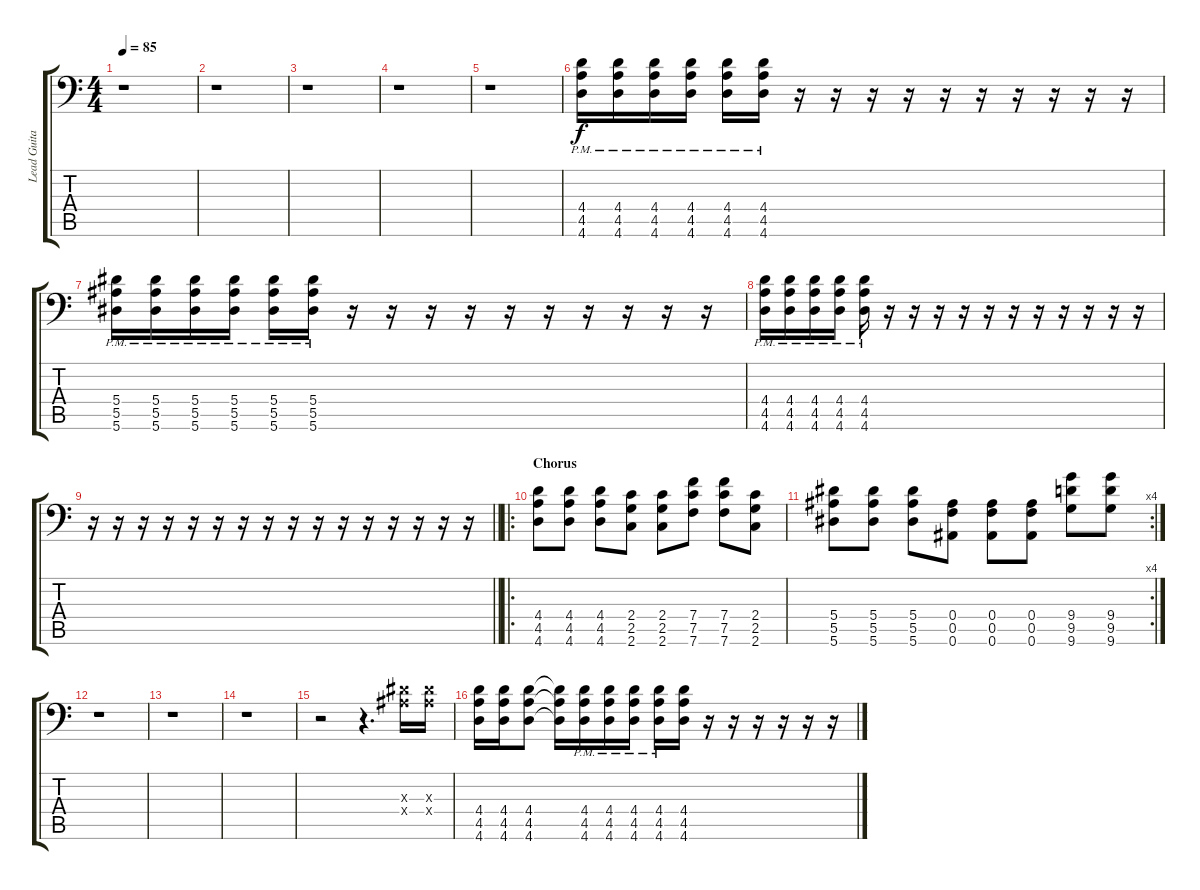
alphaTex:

\track ("Lead Guitar" "Lead Guita") {instrument distortionguitar}
\staff {score tabs}
\tuning (C4 G3 Eb3 Bb2 F2 Bb1) {hide}
\ts (4 4)
\tempo 85
\clef f4
\ks c
r.1{dy f} |
r.1 |
r.1 |
r.1 |
r.1 |
(4.4{pm} 4.5{pm} 4.6{pm}).16 (4.4{pm} 4.5{pm} 4.6{pm}).16 (4.4{pm} 4.5{pm} 4.6{pm}).16 (4.4{pm} 4.5{pm} 4.6{pm}).16 (4.4{pm} 4.5{pm} 4.6{pm}).16 (4.4{pm} 4.5{pm} 4.6{pm}).16 r.16 r.16 r.16 r.16 r.16 r.16 r.16 r.16 r.16 r.16 |
(5.4{pm} 5.5{pm} 5.6{pm}).16 (5.4{pm} 5.5{pm} 5.6{pm}).16 (5.4{pm} 5.5{pm} 5.6{pm}).16 (5.4{pm} 5.5{pm} 5.6{pm}).16 (5.4{pm} 5.5{pm} 5.6{pm}).16 (5.4{pm} 5.5{pm} 5.6{pm}).16 r.16 r.16 r.16 r.16 r.16 r.16 r.16 r.16 r.16 r.16 |
(4.4{pm} 4.5{pm} 4.6{pm}).16 (4.4{pm} 4.5{pm} 4.6{pm}).16 (4.4{pm} 4.5{pm} 4.6{pm}).16 (4.4{pm} 4.5{pm} 4.6{pm}).16 (4.4{pm} 4.5{pm} 4.6{pm}).16 r.16 r.16 r.16 r.16 r.16 r.16 r.16 r.16 r.16 r.16 r.16 |
\barLineRight lightlight
r.16 r.16 r.16 r.16 r.16 r.16 r.16 r.16 r.16 r.16 r.16 r.16 r.16 r.16 r.16 r.16 |
\ro
\section ("" "Chorus")
(4.4 4.5 4.6).8 (4.4 4.5 4.6).8 (4.4 4.5 4.6).8 (2.4 2.5 2.6).8 (2.4 2.5 2.6).8 (7.4 7.5 7.6).8 (7.4 7.5 7.6).8 (2.4 2.5 2.6).8 |
\rc 4
(5.4 5.5 5.6).8 (5.4 5.5 5.6).8 (5.4 5.5 5.6).8 (0.4 0.5 0.6).8 (0.4 0.5 0.6).8 (0.4 0.5 0.6).8 (9.4 9.5 9.6).8 (9.4 9.5 9.6).8 |
r.1 |
r.1 |
r.1 |
r.2 r.4{d} (0.3{x} 0.4{x}).16 (0.3{x} 0.4{x}).16 |
(4.4 4.5 4.6).16 (4.4 4.5 4.6).16 (4.4 4.5 4.6).8 (4.4{t} 4.5{t} 4.6{t}).16 (4.4{pm} 4.5{pm} 4.6{pm}).16 (4.4{pm} 4.5{pm} 4.6{pm}).16 (4.4{pm} 4.5{pm} 4.6{pm}).16 (4.4{pm} 4.5{pm} 4.6{pm}).16 (4.4 4.5 4.6).16 r.16 r.16 r.16 r.16 r.16 r.16
